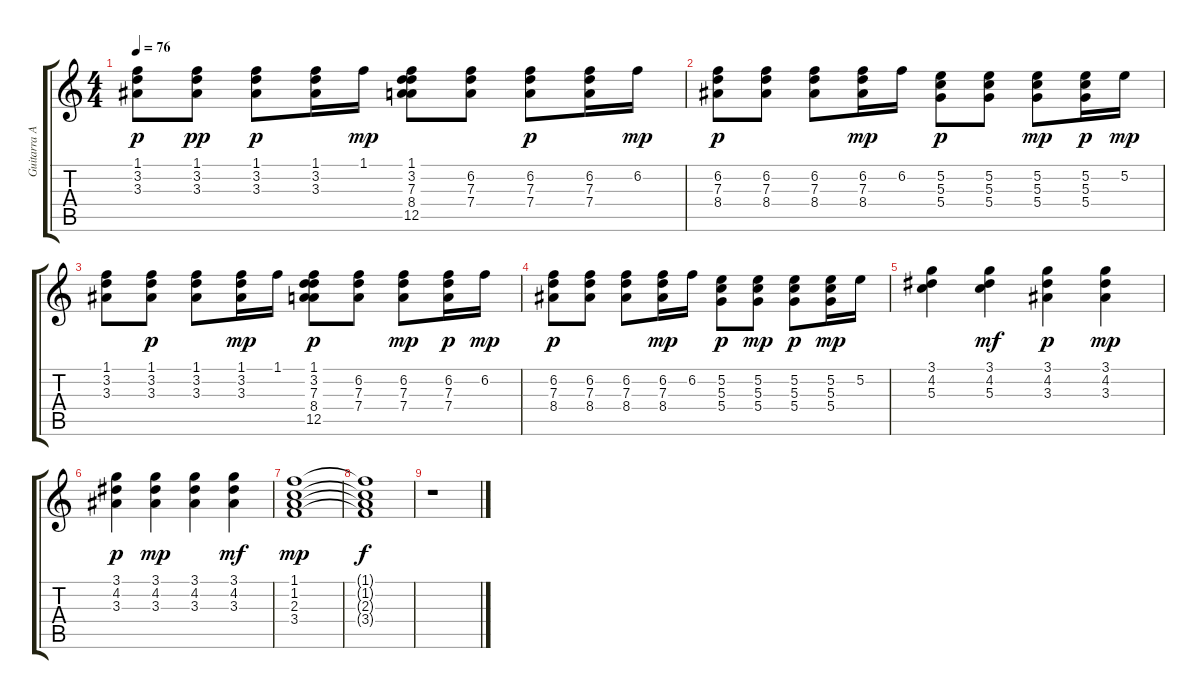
\track ("Guitarra Acustica" "Guitarra A") {instrument acousticguitarsteel}
\staff {score tabs}
\tuning (E4 B3 G3 D3 A2 E2) {hide}
\ts (4 4)
\tempo 76
\clef g2
\ks c
(1.1 3.2 3.3).8{dy p} (1.1 3.2 3.3).8{dy pp} (1.1 3.2 3.3).8{dy p} (1.1 3.2 3.3).16 1.1.16{dy mp} (1.1 3.2 7.3 8.4 12.5).8 (6.2 7.3 7.4).8 (6.2 7.3 7.4).8{dy p} (6.2 7.3 7.4).16 6.2.16{dy mp} |
(6.2 7.3 8.4).8{dy p} (6.2 7.3 8.4).8 (6.2 7.3 8.4).8 (6.2 7.3 8.4).16{dy mp} 6.2.16 (5.2 5.3 5.4).8{dy p} (5.2 5.3 5.4).8 (5.2 5.3 5.4).8{dy mp} (5.2 5.3 5.4).16{dy p} 5.2.16{dy mp} |
(1.1 3.2 3.3).8 (1.1 3.2 3.3).8{dy p} (1.1 3.2 3.3).8 (1.1 3.2 3.3).16{dy mp} 1.1.16 (1.1 3.2 7.3 8.4 12.5).8{dy p} (6.2 7.3 7.4).8 (6.2 7.3 7.4).8{dy mp} (6.2 7.3 7.4).16{dy p} 6.2.16{dy mp} |
(6.2 7.3 8.4).8{dy p} (6.2 7.3 8.4).8 (6.2 7.3 8.4).8 (6.2 7.3 8.4).16{dy mp} 6.2.16 (5.2 5.3 5.4).8{dy p} (5.2 5.3 5.4).8{dy mp} (5.2 5.3 5.4).8{dy p} (5.2 5.3 5.4).16{dy mp} 5.2.16 |
(3.1 4.2 5.3).4 (3.1 4.2 5.3).4{dy mf} (3.1 4.2 3.3).4{dy p} (3.1 4.2 3.3).4{dy mp} |
(3.1 4.2 3.3).4{dy p} (3.1 4.2 3.3).4{dy mp} (3.1 4.2 3.3).4 (3.1 4.2 3.3).4{dy mf} |
(1.1 1.2 2.3 3.4).1{dy mp} |
(1.1{t} 1.2{t} 2.3{t} 3.4{t}).1{dy f} |
r.1
